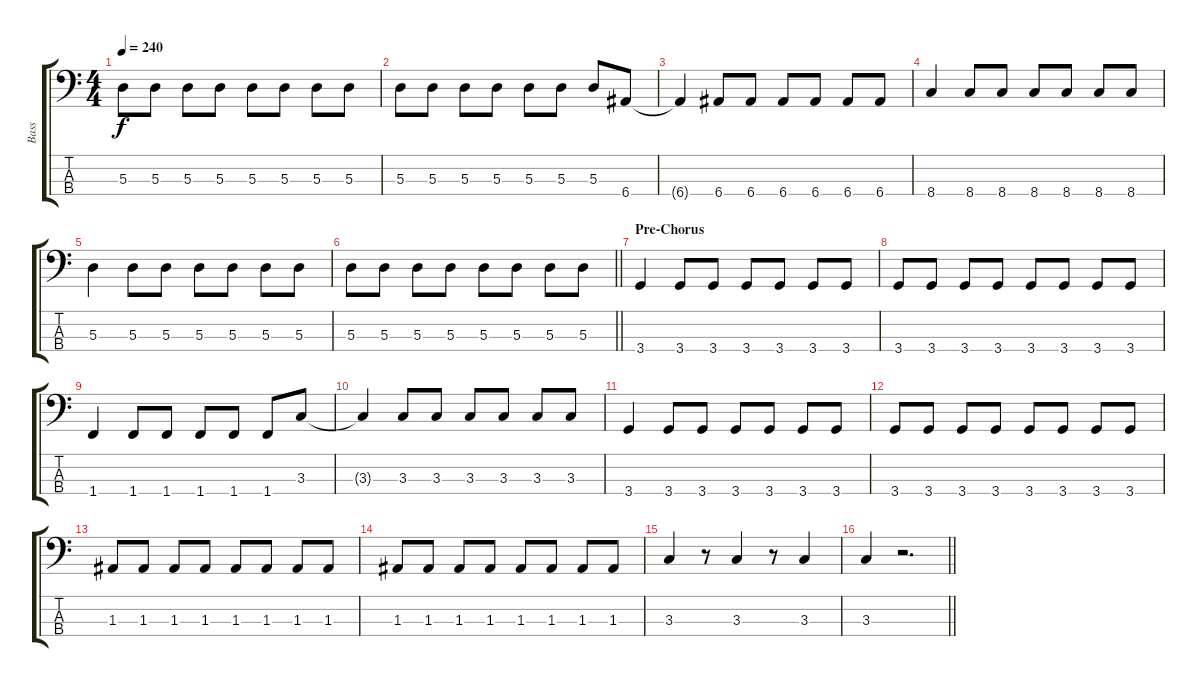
\track ("Bass" "Bass") {instrument electricbassfinger}
\staff {score tabs}
\tuning (G2 D2 A1 E1) {hide}
\ts (4 4)
\tempo 240
\clef f4
\ks c
5.3.8{dy f} 5.3.8 5.3.8 5.3.8 5.3.8 5.3.8 5.3.8 5.3.8 |
5.3.8 5.3.8 5.3.8 5.3.8 5.3.8 5.3.8 5.3.8 6.4.8 |
6.4{t}.4 6.4.8 6.4.8 6.4.8 6.4.8 6.4.8 6.4.8 |
8.4.4 8.4.8 8.4.8 8.4.8 8.4.8 8.4.8 8.4.8 |
5.3.4 5.3.8 5.3.8 5.3.8 5.3.8 5.3.8 5.3.8 |
\barLineRight lightlight
5.3.8 5.3.8 5.3.8 5.3.8 5.3.8 5.3.8 5.3.8 5.3.8 |
\section ("" "Pre-Chorus")
3.4.4 3.4.8 3.4.8 3.4.8 3.4.8 3.4.8 3.4.8 |
3.4.8 3.4.8 3.4.8 3.4.8 3.4.8 3.4.8 3.4.8 3.4.8 |
1.4.4 1.4.8 1.4.8 1.4.8 1.4.8 1.4.8 3.3.8 |
3.3{t}.4 3.3.8 3.3.8 3.3.8 3.3.8 3.3.8 3.3.8 |
3.4.4 3.4.8 3.4.8 3.4.8 3.4.8 3.4.8 3.4.8 |
3.4.8 3.4.8 3.4.8 3.4.8 3.4.8 3.4.8 3.4.8 3.4.8 |
1.3.8 1.3.8 1.3.8 1.3.8 1.3.8 1.3.8 1.3.8 1.3.8 |
1.3.8 1.3.8 1.3.8 1.3.8 1.3.8 1.3.8 1.3.8 1.3.8 |
3.3.4 r.8 3.3.4 r.8 3.3.4 |
\barLineRight lightlight
3.3.4 r.2{d}
